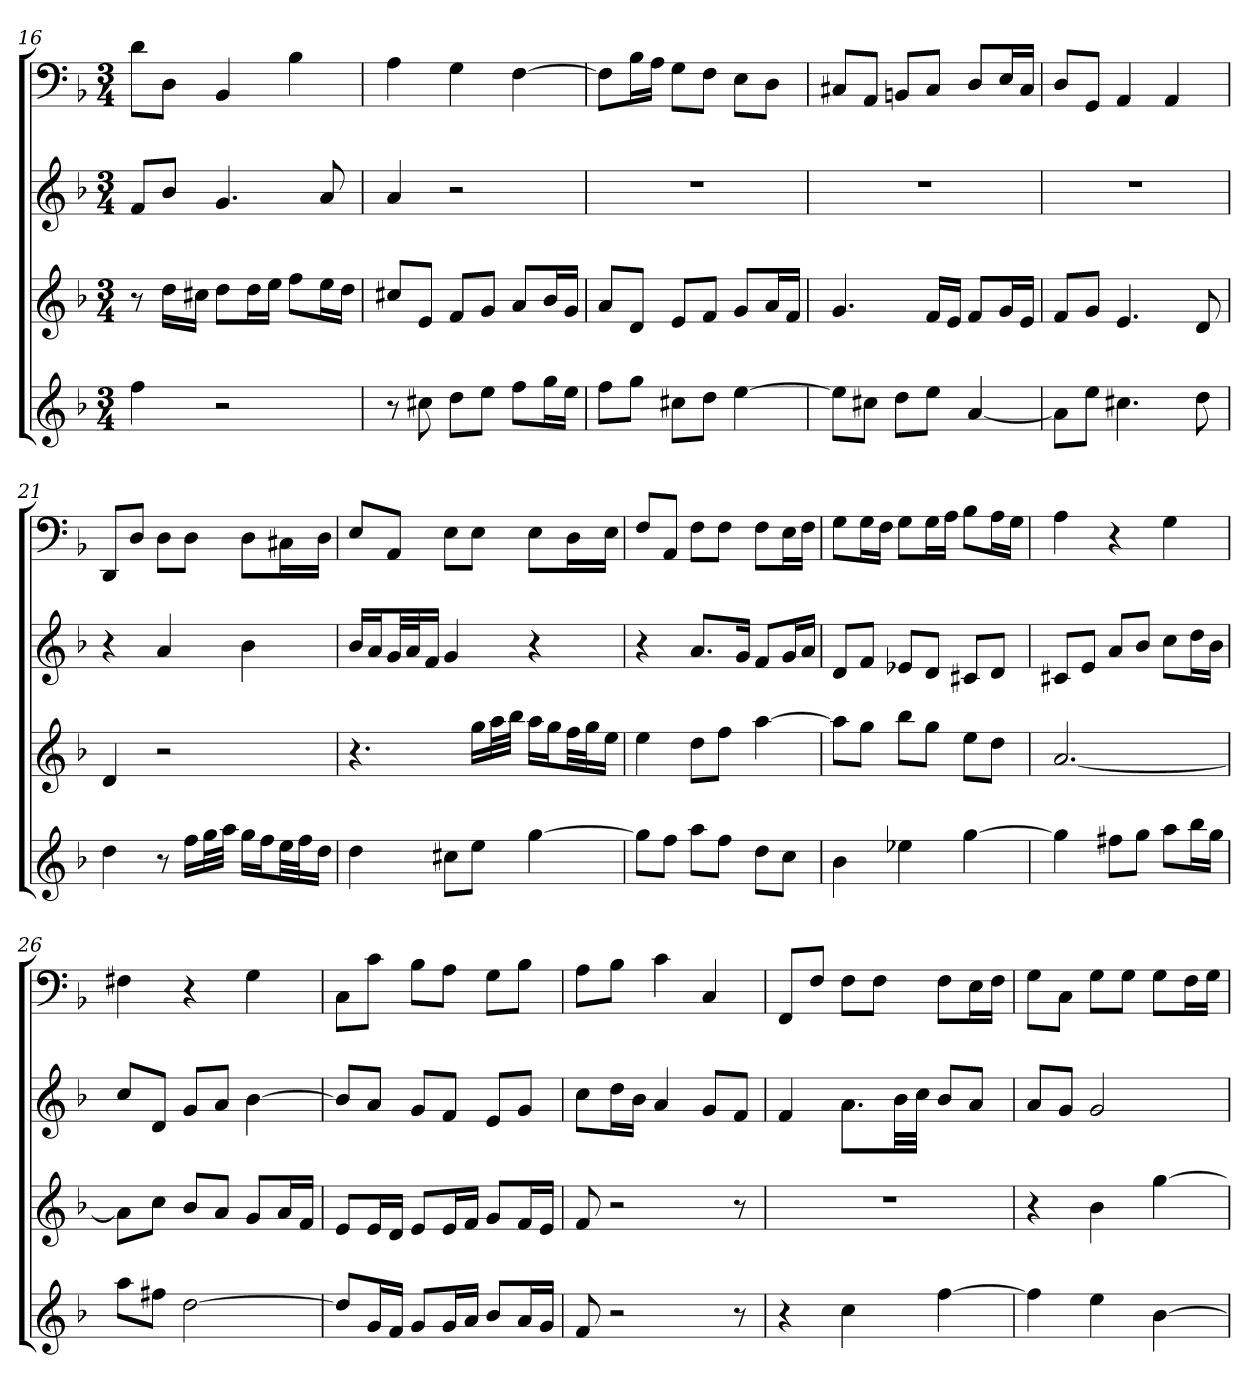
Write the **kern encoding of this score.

**kern	**kern	**kern	**kern
*part4	*part3	*part2	*part1
*staff4	*staff3	*staff2	*staff1
*clefG2	*clefG2	*clefG2	*clefF4
*k[b-]	*k[b-]	*k[b-]	*k[b-]
*d:	*d:	*d:	*d:
*M3/4	*M3/4	*M3/4	*M3/4
=16	=16	=16	=16
4ff	8r	8f/L	8d\L
.	16dd\LL	8b-/J	8D\J
.	16cc#X\JJ	.	.
2r	8dd\L	4.g	4BB-
.	16dd\L	.	.
.	16ee\JJ	.	.
.	8ff\L	.	4B-
.	16ee\L	8a	.
.	16dd\JJ	.	.
=17	=17	=17	=17
8r	8cc#X/L	4a	4A
8cc#X	8e/J	.	.
8dd\L	8f/L	2r	4G
8ee\J	8g/J	.	.
8ff\L	8a/L	.	[4F
16gg\L	16b-/L	.	.
16ee\JJ	16g/JJ	.	.
=18	=18	=18	=18
8ff\L	8a/L	2.r	8F\L]
8gg\J	8d/J	.	16B-\L
.	.	.	16A\JJ
8cc#X\L	8e/L	.	8G\L
8dd\J	8f/J	.	8F\J
[4ee	8g/L	.	8E\L
.	16a/L	.	8D\J
.	16f/JJ	.	.
=19	=19	=19	=19
8ee\L]	4.g	2.r	8C#X/L
8cc#X\J	.	.	8AA/J
8dd\L	.	.	8BBn/L
8ee\J	16f/LL	.	8C#/J
.	16e/JJ	.	.
[4a	8f/L	.	8D/L
.	16g/L	.	16E/L
.	16e/JJ	.	16C#/JJ
=20	=20	=20	=20
8a\L]	8f/L	2.r	8D/L
8ee\J	8g/J	.	8GG/J
4.cc#X	4.e	.	4AA
.	.	.	4AA
8dd	8d	.	.
=21	=21	=21	=21
4dd	4d	4r	8DD/L
.	.	.	8D/J
8r	2r	4a	8D\L
16ff\LL	.	.	8D\J
32gg\L	.	.	.
32aa\JJJ	.	.	.
16gg\LL	.	4b-	8D\L
16ff\J	.	.	.
32ee\LL	.	.	16C#X\L
32ff\J	.	.	.
16dd\JJ	.	.	16D\JJ
=22	=22	=22	=22
4dd	4.r	16b-/LL	8E/L
.	.	16a/J	.
.	.	32g/LL	8AA/J
.	.	32a/J	.
.	.	16f/JJ	.
8cc#X\L	.	4g	8E\L
8ee\J	16gg\LL	.	8E\J
.	32aa\L	.	.
.	32bb-\JJJ	.	.
[4gg	16aa\LL	4r	8E\L
.	16gg\J	.	.
.	32ff\LL	.	16D\L
.	32gg\J	.	.
.	16ee\JJ	.	16E\JJ
=23	=23	=23	=23
8gg\L]	4ee	4r	8F/L
8ff\J	.	.	8AA/J
8aa\L	8dd\L	8.a/L	8F\L
8ff\J	8ff\J	.	8F\J
.	.	16g/Jk	.
8dd\L	[4aa	8f/L	8F\L
8cc\J	.	16g/L	16E\L
.	.	16a/JJ	16F\JJ
=24	=24	=24	=24
4b-	8aa\L]	8d/L	8G\L
.	8gg\J	8f/J	16G\L
.	.	.	16F\JJ
4ee-X	8bb-\L	8e-X/L	8G\L
.	8gg\J	8d/J	16G\L
.	.	.	16A\JJ
[4gg	8ee\L	8c#X/L	8B-\L
.	8dd\J	8d/J	16A\L
.	.	.	16G\JJ
=25	=25	=25	=25
4gg]	[2.a	8c#X/L	4A
.	.	8e/J	.
8ff#X\L	.	8a/L	4r
8gg\J	.	8b-/J	.
8aa\L	.	8cc\L	4G
16bb-\L	.	16dd\L	.
16gg\JJ	.	16b-\JJ	.
=26	=26	=26	=26
8aa\L	8a\L]	8cc/L	4F#X
8ff#X\J	8cc\J	8d/J	.
[2dd	8b-/L	8g/L	4r
.	8a/J	8a/J	.
.	8g/L	[4b-	4G
.	16a/L	.	.
.	16f/JJ	.	.
=27	=27	=27	=27
8dd/L]	8e/L	8b-/L]	8C\L
16g/L	16e/L	8a/J	8c\J
16f/JJ	16d/JJ	.	.
8g/L	8e/L	8g/L	8B-\L
16g/L	16e/L	8f/J	8A\J
16a/JJ	16f/JJ	.	.
8b-/L	8g/L	8e/L	8G\L
16a/L	16f/L	8g/J	8B-\J
16g/JJ	16e/JJ	.	.
=28	=28	=28	=28
8f	8f	8cc\L	8A\L
2r	2r	16dd\L	8B-\J
.	.	16b-\JJ	.
.	.	4a	4c
.	.	8g/L	4C
8r	8r	8f/J	.
=29	=29	=29	=29
4r	2.r	4f	8FF/L
.	.	.	8F/J
4cc	.	8.a\L	8F\L
.	.	.	8F\J
.	.	32b-\LL	.
.	.	32cc\JJJ	.
[4ff	.	8b-/L	8F\L
.	.	8a/J	16E\L
.	.	.	16F\JJ
=30	=30	=30	=30
4ff]	4r	8a/L	8G\L
.	.	8g/J	8C\J
4ee	4b-	2g	8G\L
.	.	.	8G\J
[4b-	[4gg	.	8G\L
.	.	.	16F\L
.	.	.	16G\JJ
=	=	=	=
*-	*-	*-	*-
